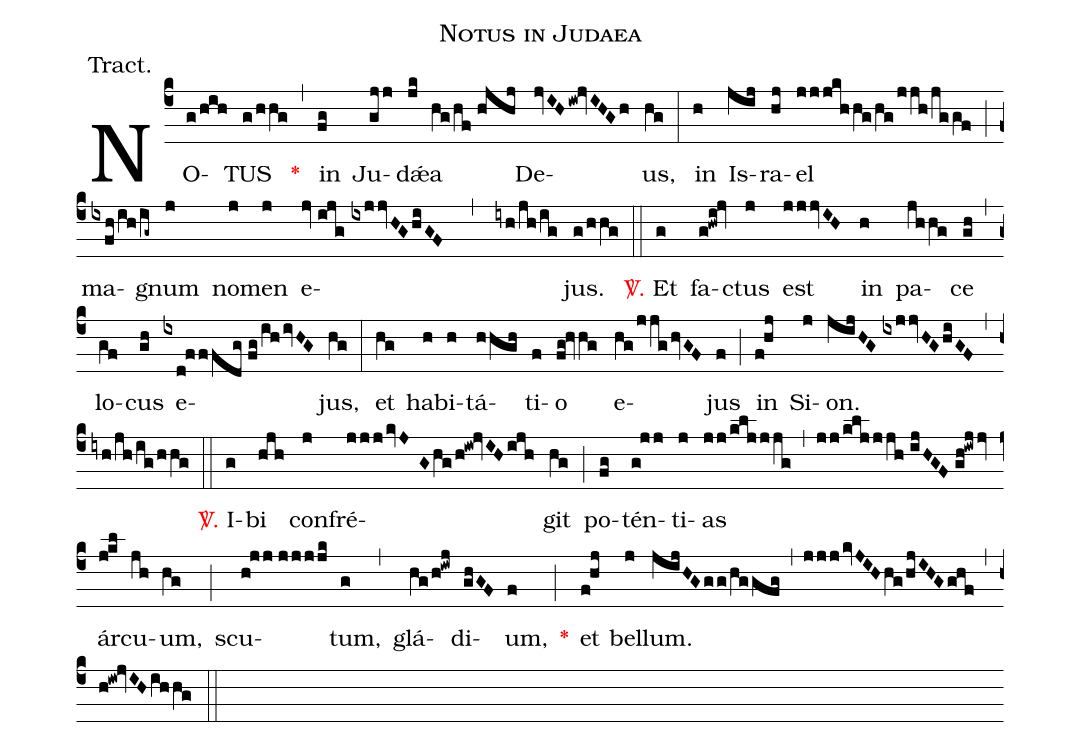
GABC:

name:Notus in Judaea;
annotation:Tract.;
mode:VIII.;
office-part:Tract;
%%
(c4) NO(g/hih)TUS(g/hhg) <v>\red{*}</v>(,) in(fg) Ju(gjj)d<sp>'ae</sp>(jk)a(hg/hf//hjhj) De(jvIHiw!jvIHGh)us,(hg) (:) in(h) Is(jij)ra(hj)el(jjjkhhg/hg/jjh/jggf) (;) ma(ixfh/ih/ig~)gnum(j) no(j)men(j) e(jv//ijg//ixjjvHGhiGF//,iyh/jh/ig)jus.(g/hhg) (::) <v>\red{\Vbar.}</v> Et(g) fa(g!hwi!jv)ctus(j) est(jjjvIH) in(h) pa(jhhg)ce(gh) (,) lo(gf)cus(gh) e(ixd!fffdg//fg/ihivHG)jus,(hg) (:) et(hg) ha(h)bi(h)tá(hhgh)ti(f)o(fg!hvhg) e(hg/jjghvGF)jus(f) (;) in(f!hj) Si(j)on.(jijHG//ixjjvHGhiGF) (,) (iyh/jh/ig/hhg) (::) <v>\red{\Vbar.}</v> I(g)bi(hjh) con(j)fré(jjjkvJGhg/h!iw!jvIHijh)git(hg) (;) po(fg)tén(g!jj)ti(j)as(jj/kljjjg) (,) (jj/kljjjh//ijHGF//gh!iwjjv) ár(j!kl)cu(jh)um,(hg) (;) scu(h!jj//jjjjk)tum,(g) (,) glá(hg/h!iwj)di(ghGF)um,(f) <v>\red{*}</v>(;) et(f!hj) bel(j)lum.(jijHGgg/hggfg) (,) (jjjkvJIHhg/hjIHGghf) (,) (h!iw!jvIHihhg) (::)
